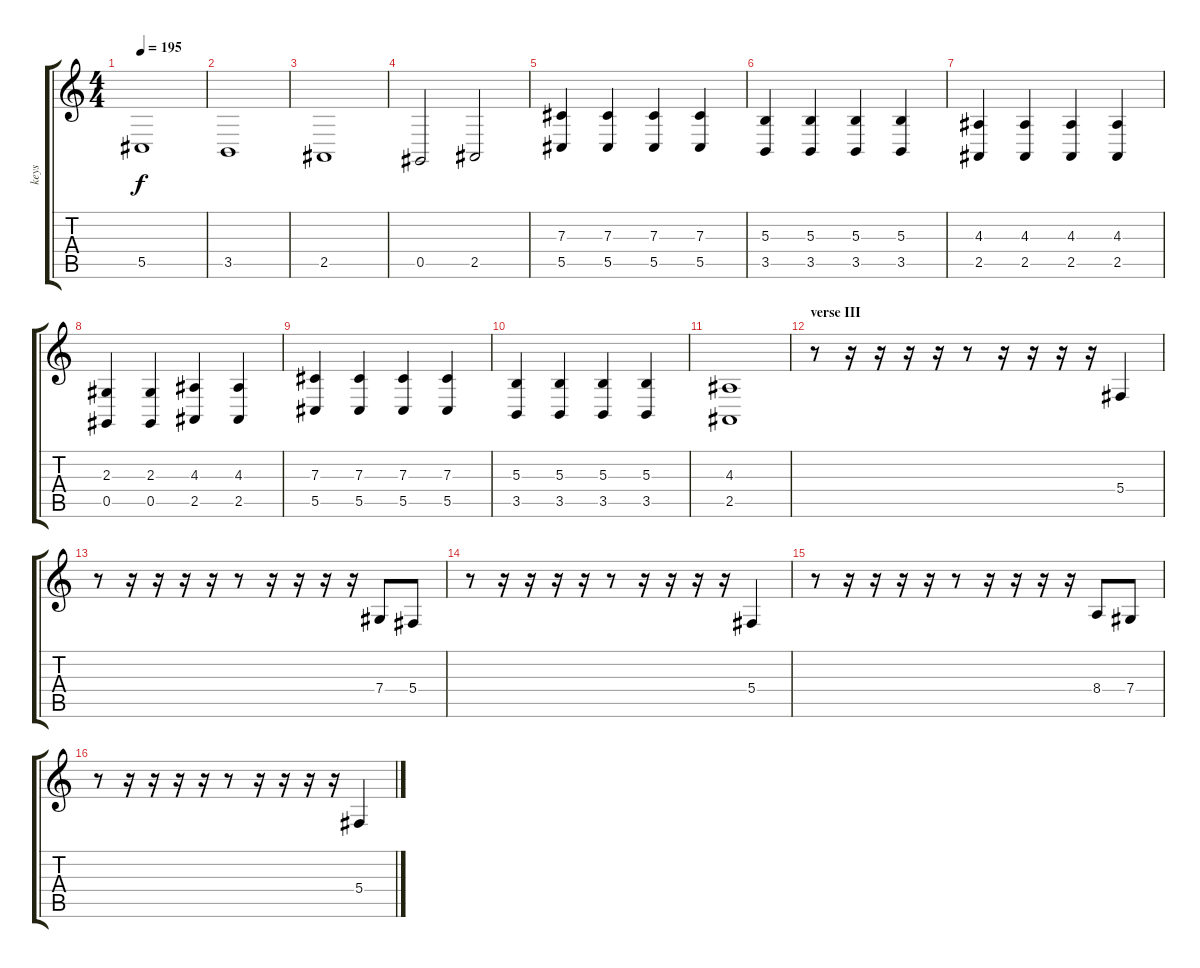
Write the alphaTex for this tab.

\track ("keys" "keys") {instrument stringensemble1}
\staff {score tabs}
\tuning (Eb4 Bb3 Gb3 Db3 Ab2 Eb2) {hide}
\ts (4 4)
\tempo 195
\clef g2
\ks c
5.5.1{dy f} |
3.5.1 |
2.5.1 |
0.5.2 2.5.2 |
(7.3 5.5).4 (7.3 5.5).4 (7.3 5.5).4 (7.3 5.5).4 |
(5.3 3.5).4 (5.3 3.5).4 (5.3 3.5).4 (5.3 3.5).4 |
(4.3 2.5).4 (4.3 2.5).4 (4.3 2.5).4 (4.3 2.5).4 |
(2.3 0.5).4 (2.3 0.5).4 (4.3 2.5).4 (4.3 2.5).4 |
(7.3 5.5).4 (7.3 5.5).4 (7.3 5.5).4 (7.3 5.5).4 |
(5.3 3.5).4 (5.3 3.5).4 (5.3 3.5).4 (5.3 3.5).4 |
(4.3 2.5).1 |
\section ("" "verse III")
r.8 r.16 r.16 r.16 r.16 r.8 r.16 r.16 r.16 r.16 5.4.4 |
r.8 r.16 r.16 r.16 r.16 r.8 r.16 r.16 r.16 r.16 7.4.8 5.4.8 |
r.8 r.16 r.16 r.16 r.16 r.8 r.16 r.16 r.16 r.16 5.4.4 |
r.8 r.16 r.16 r.16 r.16 r.8 r.16 r.16 r.16 r.16 8.4.8 7.4.8 |
r.8 r.16 r.16 r.16 r.16 r.8 r.16 r.16 r.16 r.16 5.4.4
